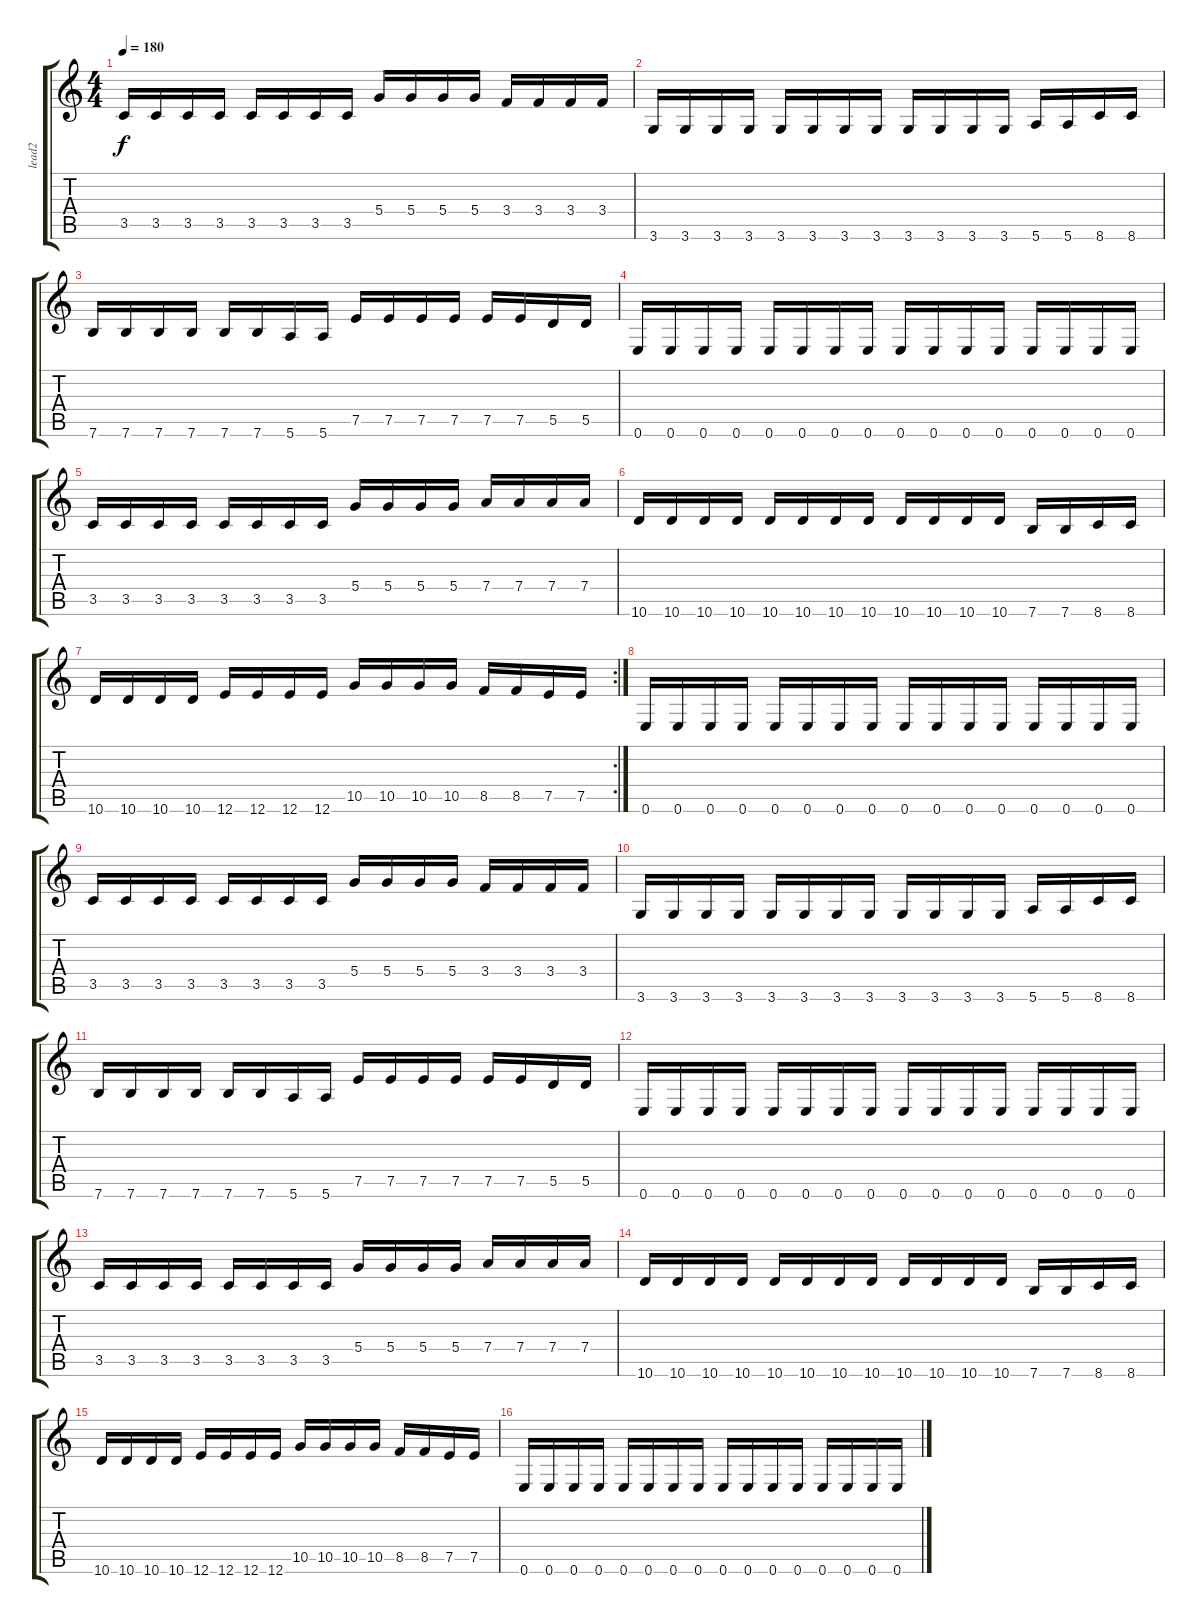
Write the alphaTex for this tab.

\track ("lead2" "lead2") {instrument overdrivenguitar}
\staff {score tabs}
\tuning (E4 B3 G3 D3 A2 E2) {hide}
\ts (4 4)
\tempo 180
\clef g2
\ks c
3.5.16{dy f} 3.5.16 3.5.16 3.5.16 3.5.16 3.5.16 3.5.16 3.5.16 5.4.16 5.4.16 5.4.16 5.4.16 3.4.16 3.4.16 3.4.16 3.4.16 |
3.6.16 3.6.16 3.6.16 3.6.16 3.6.16 3.6.16 3.6.16 3.6.16 3.6.16 3.6.16 3.6.16 3.6.16 5.6.16 5.6.16 8.6.16 8.6.16 |
7.6.16 7.6.16 7.6.16 7.6.16 7.6.16 7.6.16 5.6.16 5.6.16 7.5.16 7.5.16 7.5.16 7.5.16 7.5.16 7.5.16 5.5.16 5.5.16 |
0.6.16 0.6.16 0.6.16 0.6.16 0.6.16 0.6.16 0.6.16 0.6.16 0.6.16 0.6.16 0.6.16 0.6.16 0.6.16 0.6.16 0.6.16 0.6.16 |
3.5.16 3.5.16 3.5.16 3.5.16 3.5.16 3.5.16 3.5.16 3.5.16 5.4.16 5.4.16 5.4.16 5.4.16 7.4.16 7.4.16 7.4.16 7.4.16 |
10.6.16 10.6.16 10.6.16 10.6.16 10.6.16 10.6.16 10.6.16 10.6.16 10.6.16 10.6.16 10.6.16 10.6.16 7.6.16 7.6.16 8.6.16 8.6.16 |
\rc 2
10.6.16 10.6.16 10.6.16 10.6.16 12.6.16 12.6.16 12.6.16 12.6.16 10.5.16 10.5.16 10.5.16 10.5.16 8.5.16 8.5.16 7.5.16 7.5.16 |
0.6.16{volume 12 instrument distortionguitar} 0.6.16 0.6.16 0.6.16 0.6.16 0.6.16 0.6.16 0.6.16 0.6.16 0.6.16 0.6.16 0.6.16 0.6.16 0.6.16 0.6.16 0.6.16 |
3.5.16 3.5.16 3.5.16 3.5.16 3.5.16 3.5.16 3.5.16 3.5.16 5.4.16 5.4.16 5.4.16 5.4.16 3.4.16 3.4.16 3.4.16 3.4.16 |
3.6.16 3.6.16 3.6.16 3.6.16 3.6.16 3.6.16 3.6.16 3.6.16 3.6.16 3.6.16 3.6.16 3.6.16 5.6.16 5.6.16 8.6.16 8.6.16 |
7.6.16 7.6.16 7.6.16 7.6.16 7.6.16 7.6.16 5.6.16 5.6.16 7.5.16 7.5.16 7.5.16 7.5.16 7.5.16 7.5.16 5.5.16 5.5.16 |
0.6.16 0.6.16 0.6.16 0.6.16 0.6.16 0.6.16 0.6.16 0.6.16 0.6.16 0.6.16 0.6.16 0.6.16 0.6.16 0.6.16 0.6.16 0.6.16 |
3.5.16 3.5.16 3.5.16 3.5.16 3.5.16 3.5.16 3.5.16 3.5.16 5.4.16 5.4.16 5.4.16 5.4.16 7.4.16 7.4.16 7.4.16 7.4.16 |
10.6.16 10.6.16 10.6.16 10.6.16 10.6.16 10.6.16 10.6.16 10.6.16 10.6.16 10.6.16 10.6.16 10.6.16 7.6.16 7.6.16 8.6.16 8.6.16 |
10.6.16 10.6.16 10.6.16 10.6.16 12.6.16 12.6.16 12.6.16 12.6.16 10.5.16 10.5.16 10.5.16 10.5.16 8.5.16 8.5.16 7.5.16 7.5.16 |
0.6.16 0.6.16 0.6.16 0.6.16 0.6.16 0.6.16 0.6.16 0.6.16 0.6.16 0.6.16 0.6.16 0.6.16 0.6.16 0.6.16 0.6.16 0.6.16
